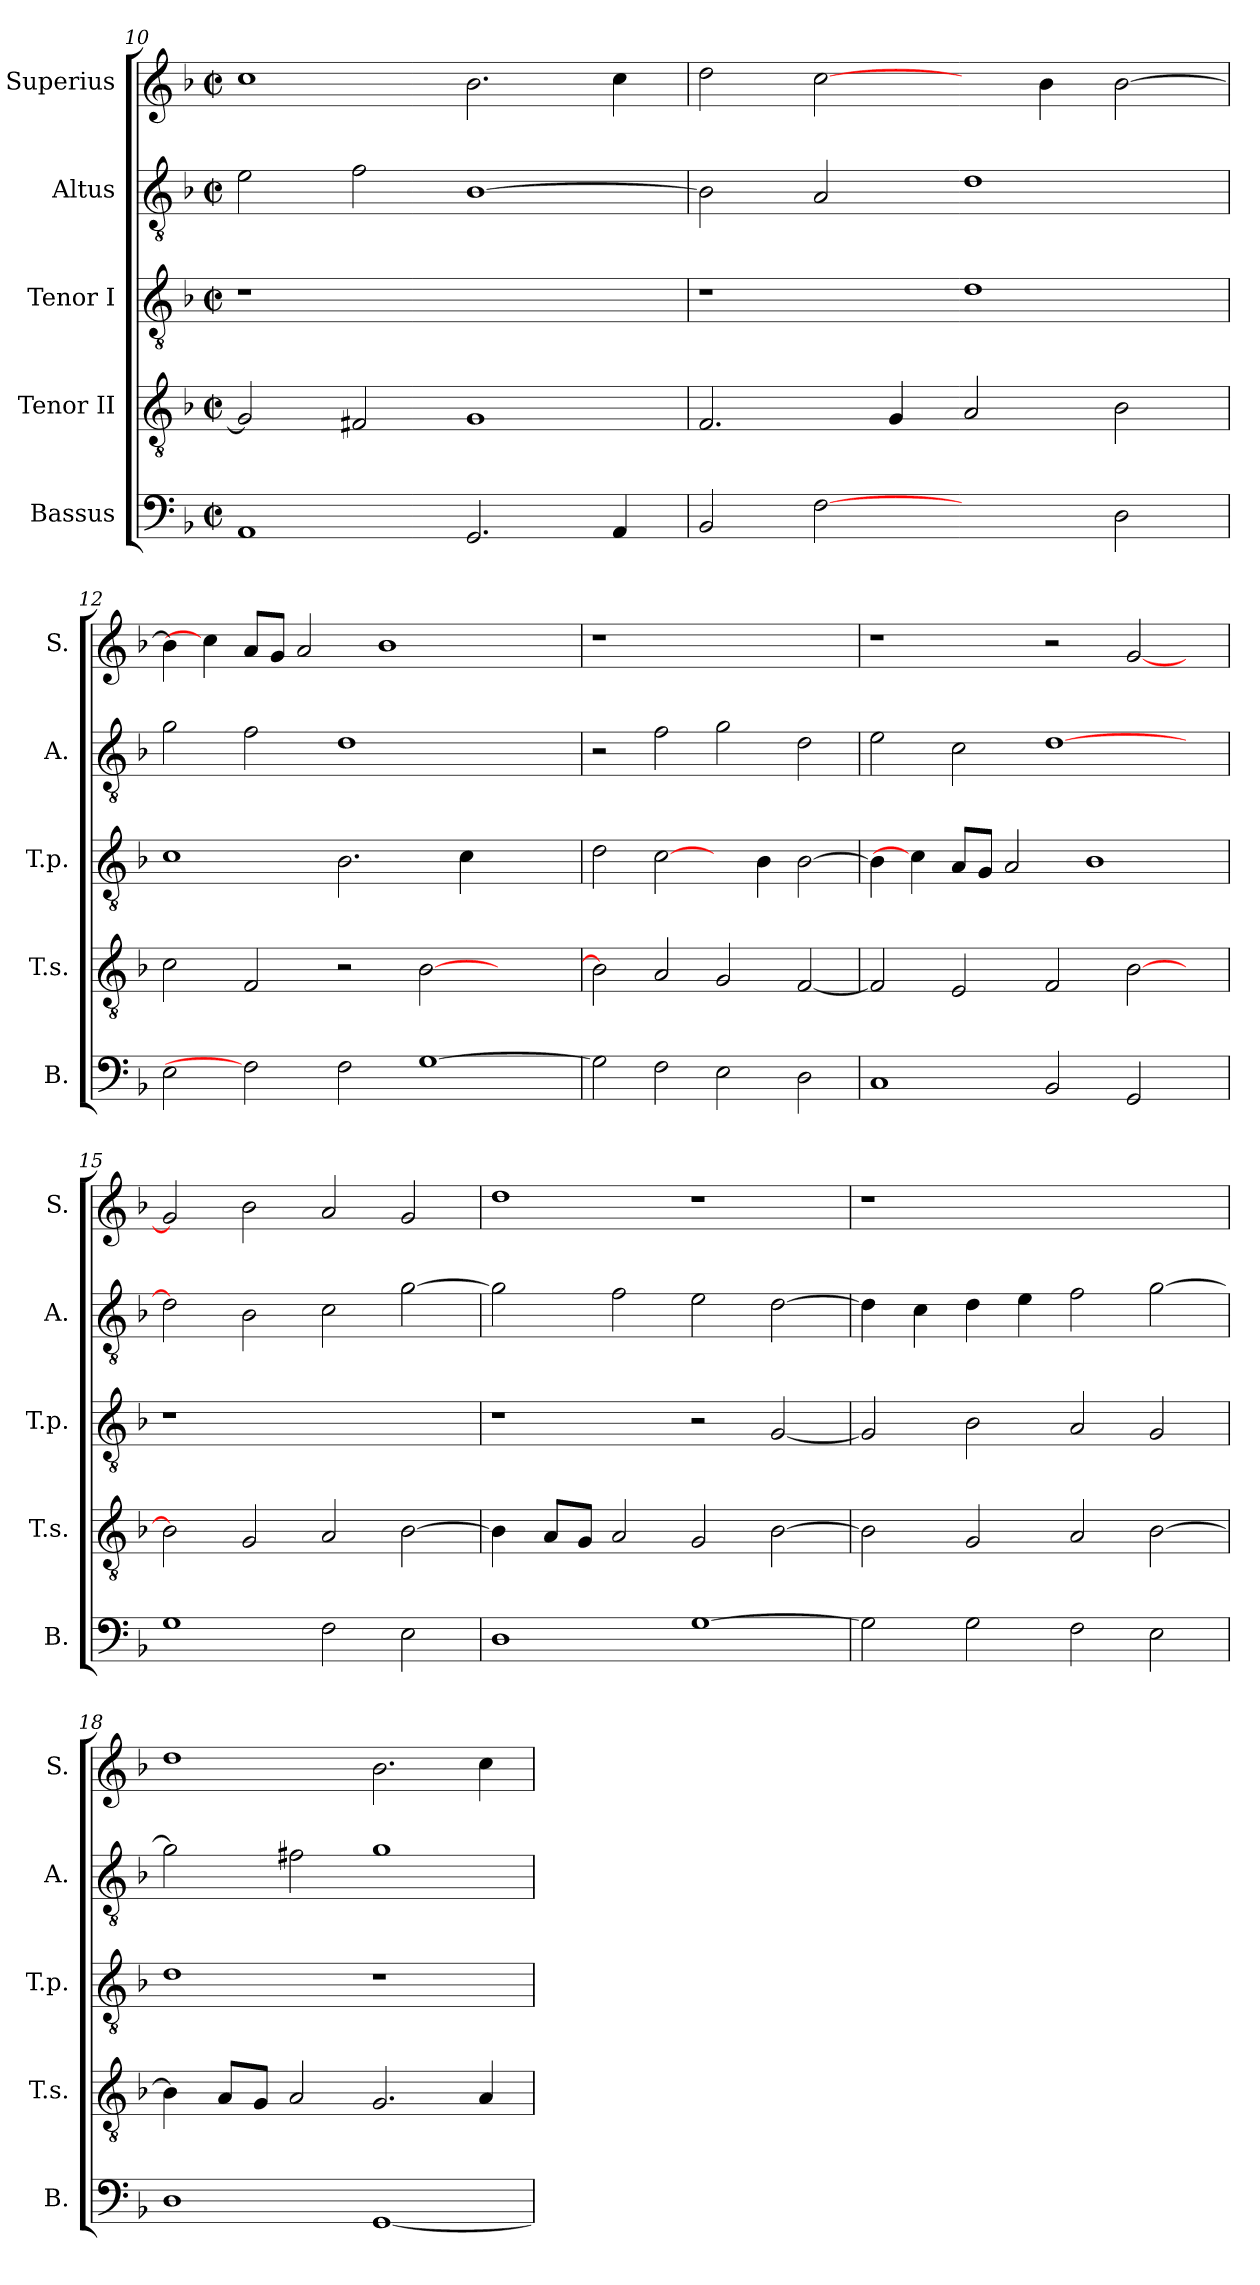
**kern	**kern	**kern	**kern	**kern
*part5	*part4	*part3	*part2	*part1
*staff5	*staff4	*staff3	*staff2	*staff1
*I"Bassus	*I"Tenor II	*I"Tenor I	*I"Altus	*I"Superius
*I'B.	*I'T.s.	*I'T.p.	*I'A.	*I'S.
*clefF4	*clefGv2	*clefGv2	*clefGv2	*clefG2
*	*ITrd7c12	*ITrd7c12	*ITrd7c12	*
*k[b-]	*k[b-]	*k[b-]	*k[b-]	*k[b-]
*F:	*F:	*F:	*F:	*F:
*M2/2	*M2/2	*M2/2	*M2/2	*M2/2
*met(c|)	*met(c|)	*met(c|)	*met(c|)	*met(c|)
=10	=10	=10	=10	=10
!	!	!LO:N:vis=1	!	!
1AAi	2GGi/]	1r	2Ei\	1cci
.	2FF#Xi/	.	2Fi\	.
2.GGi/	1GGi	1ryy	[>1BB-i	2.b-i\
4AAi/	.	.	.	4cci\
!!LO:PB:g=z
=11	=11	=11	=11	=11
2BB-i/	2.FFi/	1r	2BB-i\]	2ddi\
[2Fi	.	.	2AAi/	[2cci\
.	4GGi/	.	.	.
2ryy	2AAi/	1Di	1Di	4ryy
.	.	.	.	4b-i\
2Di\	2BB-i\	.	.	[>2b-i\
=12	=12	=12	=12	=12
2Ei\	2Ci\	1Ci	2Gi\	4b-i\]
.	.	.	.	4cci\]
2Fi]	2FFi/	.	2Fi\	8ai/L
.	.	.	.	8gi/J
.	.	.	.	2ai/
2Fi\	2r	2.BB-i\	1Di	.
.	.	.	.	1b-i
[>1Gi	[>2BB-i\	.	.	.
.	.	4Ci\	.	.
.	2ryy	2ryy	2ryy	.
.	.	.	.	4ryy
=13	=13	=13	=13	=13
!	!	!	!	!LO:N:vis=1
2Gi\]	2BB-i\]	2Di\	2r	1r
2Fi\	2AAi/	[2Ci\	2Fi\	.
2Ei\	2GGi/	4ryy	2Gi\	1ryy
.	.	4BB-i\	.	.
2Di\	[<2FFi/	[>2BB-i\	2Di\	.
=14	=14	=14	=14	=14
1Ci	2FFi/]	4BB-i\]	2Ei\	1r
.	.	4Ci\]	.	.
.	2EEi/	8AAi/L	2Ci\	.
.	.	8GGi/J	.	.
.	.	2AAi/	.	.
2BB-i/	2FFi/	.	[>1Di	2r
.	.	1BB-i	.	.
2GGi/	[>2BB-i\	.	.	[<2gi/
4ryy	4ryy	.	4ryy	4ryy
!!LO:LB:g=z
=15	=15	=15	=15	=15
!	!	!LO:N:vis=1	!	!
1Gi	2BB-i\]	1r	2Di\]	2gi/]
.	2GGi/	.	2BB-i\	2b-i\
2Fi\	2AAi/	1ryy	2Ci\	2ai/
2Ei\	[>2BB-i\	.	[>2Gi\	2gi/
=16	=16	=16	=16	=16
1Di	4BB-i\]	1r	2Gi\]	1ddi
.	8AAi/L	.	.	.
.	8GGi/J	.	.	.
.	2AAi/	.	2Fi\	.
[>1Gi	2GGi/	2r	2Ei\	1r
.	[>2BB-i\	[<2GGi/	[>2Di\	.
=17	=17	=17	=17	=17
!	!	!	!	!LO:N:vis=1
2Gi\]	2BB-i\]	2GGi/]	4Di\]	1r
.	.	.	4Ci\	.
2Gi\	2GGi/	2BB-i\	4Di\	.
.	.	.	4Ei\	.
2Fi\	2AAi/	2AAi/	2Fi\	1ryy
2Ei\	[>2BB-i\	2GGi/	[>2Gi\	.
=18	=18	=18	=18	=18
1Di	4BB-i\]	1Di	2Gi\]	1ddi
.	8AAi/L	.	.	.
.	8GGi/J	.	.	.
.	2AAi/	.	2F#Xi\	.
[<1GGi	2.GGi/	1r	1Gi	2.b-i\
.	4AAi/	.	.	4cci\
=	=	=	=	=
*-	*-	*-	*-	*-
